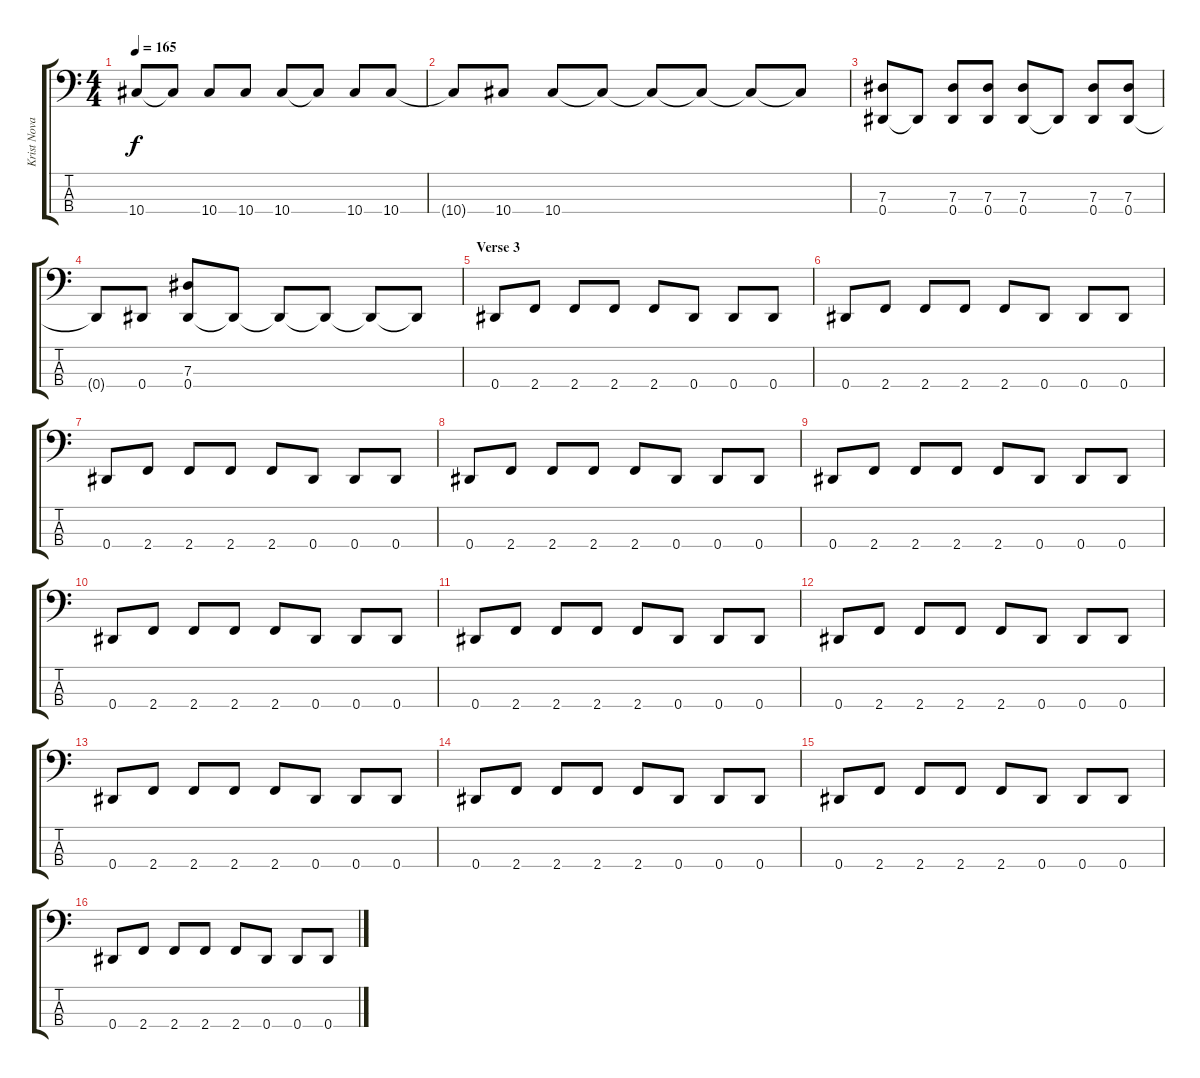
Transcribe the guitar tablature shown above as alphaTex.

\track ("Krist Novaselic" "Krist Nova") {instrument electricbassfinger}
\staff {score tabs}
\tuning (Gb2 Db2 Ab1 Eb1) {hide}
\ts (4 4)
\tempo 165
\clef f4
\ks c
10.4.8{dy f} 10.4{t}.8 10.4.8 10.4.8 10.4.8 10.4{t}.8 10.4.8 10.4.8 |
10.4{t}.8 10.4.8 10.4.8 10.4{t}.8 10.4{t}.8 10.4{t}.8 10.4{t}.8 10.4{t}.8 |
(7.3 0.4).8 0.4{t}.8 (7.3 0.4).8 (7.3 0.4).8 (7.3 0.4).8 0.4{t}.8 (7.3 0.4).8 (7.3 0.4).8 |
0.4{t}.8 0.4.8 (7.3 0.4).8 0.4{t}.8 0.4{t}.8 0.4{t}.8 0.4{t}.8 0.4{t}.8 |
\section ("" "Verse 3")
0.4.8 2.4.8 2.4.8 2.4.8 2.4.8 0.4.8 0.4.8 0.4.8 |
0.4.8 2.4.8 2.4.8 2.4.8 2.4.8 0.4.8 0.4.8 0.4.8 |
0.4.8 2.4.8 2.4.8 2.4.8 2.4.8 0.4.8 0.4.8 0.4.8 |
0.4.8 2.4.8 2.4.8 2.4.8 2.4.8 0.4.8 0.4.8 0.4.8 |
0.4.8 2.4.8 2.4.8 2.4.8 2.4.8 0.4.8 0.4.8 0.4.8 |
0.4.8 2.4.8 2.4.8 2.4.8 2.4.8 0.4.8 0.4.8 0.4.8 |
0.4.8 2.4.8 2.4.8 2.4.8 2.4.8 0.4.8 0.4.8 0.4.8 |
0.4.8 2.4.8 2.4.8 2.4.8 2.4.8 0.4.8 0.4.8 0.4.8 |
0.4.8 2.4.8 2.4.8 2.4.8 2.4.8 0.4.8 0.4.8 0.4.8 |
0.4.8 2.4.8 2.4.8 2.4.8 2.4.8 0.4.8 0.4.8 0.4.8 |
0.4.8 2.4.8 2.4.8 2.4.8 2.4.8 0.4.8 0.4.8 0.4.8 |
0.4.8 2.4.8 2.4.8 2.4.8 2.4.8 0.4.8 0.4.8 0.4.8
